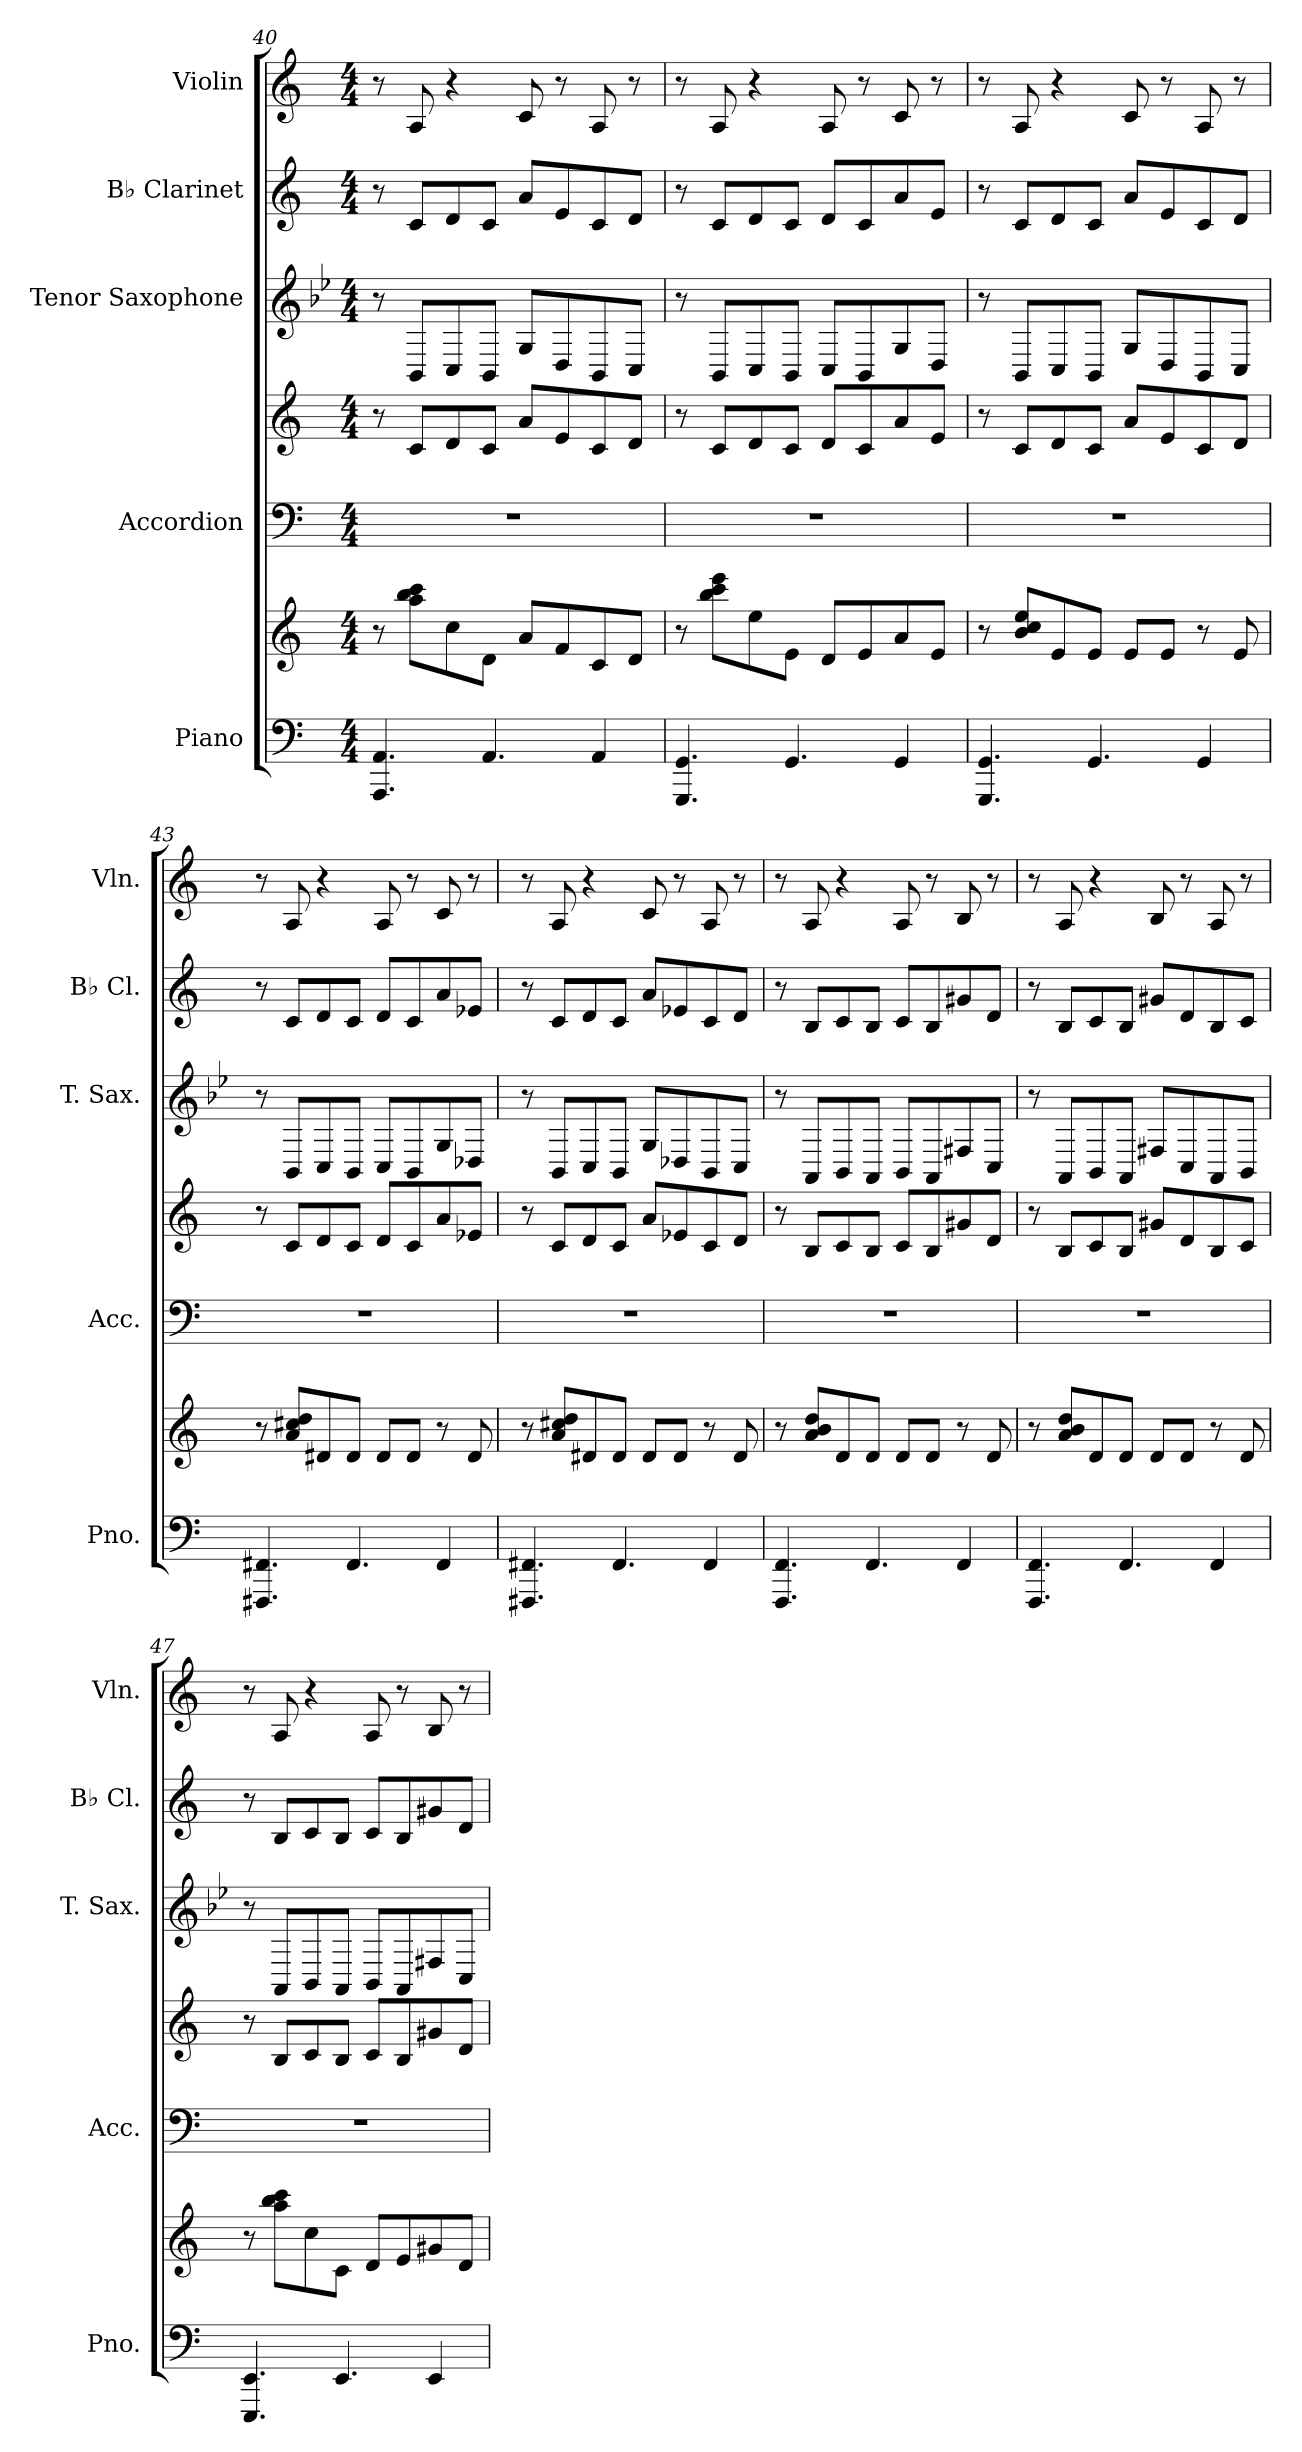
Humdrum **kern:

**kern	**kern	**kern	**kern	**kern	**kern	**kern
*part5	*part5	*part4	*part4	*part3	*part2	*part1
*staff7	*staff6	*staff5	*staff4	*staff3	*staff2	*staff1
*I"Piano	*	*I"Accordion	*	*I"Tenor Saxophone	*I"B♭ Clarinet	*I"Violin
*I'Pno.	*	*I'Acc.	*	*I'T. Sax.	*I'B♭ Cl.	*I'Vln.
!!LO:PB:g=z
*clefF4	*clefG2	*clefF4	*clefG2	*clefG2	*clefG2	*clefG2
*	*	*	*	*ITrd8c14	*ITrd1c2	*
*k[]	*k[]	*k[]	*k[]	*k[b-e-]	*k[b-e-]	*k[]
*C:	*C:	*C:	*C:	*B-:	*B-:	*C:
*M4/4	*M4/4	*M4/4	*M4/4	*M4/4	*M4/4	*M4/4
=40	=40	=40	=40	=40	=40	=40
4.AAA/ 4.AA/	8r	1r	8r	8r	8r	8r
.	8aa\ 8bb\ 8ccc\L	.	8c/L	8BBB-/L	8B-/L	8A/
.	8cc\	.	8d/	8CC/	8c/	4r
4.AA/	8d\J	.	8c/J	8BBB-/J	8B-/J	.
.	8a/L	.	8a/L	8GG/L	8g/L	8c/
.	8f/	.	8e/	8DD/	8d/	8r
4AA/	8c/	.	8c/	8BBB-/	8B-/	8A/
.	8d/J	.	8d/J	8CC/J	8c/J	8r
=41	=41	=41	=41	=41	=41	=41
4.GGG/ 4.GG/	8r	1r	8r	8r	8r	8r
.	8bb\ 8ccc\ 8eee\L	.	8c/L	8BBB-/L	8B-/L	8A/
.	8ee\	.	8d/	8CC/	8c/	4r
4.GG/	8e\J	.	8c/J	8BBB-/J	8B-/J	.
.	8d/L	.	8d/L	8CC/L	8c/L	8A/
.	8e/	.	8c/	8BBB-/	8B-/	8r
4GG/	8a/	.	8a/	8GG/	8g/	8c/
.	8e/J	.	8e/J	8DD/J	8d/J	8r
=42	=42	=42	=42	=42	=42	=42
4.GGG/ 4.GG/	8r	1r	8r	8r	8r	8r
.	8b/ 8cc/ 8ee/L	.	8c/L	8BBB-/L	8B-/L	8A/
.	8e/	.	8d/	8CC/	8c/	4r
4.GG/	8e/J	.	8c/J	8BBB-/J	8B-/J	.
.	8e/L	.	8a/L	8GG/L	8g/L	8c/
.	8e/J	.	8e/	8DD/	8d/	8r
4GG/	8r	.	8c/	8BBB-/	8B-/	8A/
.	8e/	.	8d/J	8CC/J	8c/J	8r
!!LO:PB:g=z
=43	=43	=43	=43	=43	=43	=43
4.FFF#X/ 4.FF#X/	8r	1r	8r	8r	8r	8r
.	8a/ 8cc#X/ 8dd/L	.	8c/L	8BBB-/L	8B-/L	8A/
.	8d#X/	.	8d/	8CC/	8c/	4r
4.FF#/	8d#/J	.	8c/J	8BBB-/J	8B-/J	.
.	8d#/L	.	8d/L	8CC/L	8c/L	8A/
.	8d#/J	.	8c/	8BBB-/	8B-/	8r
4FF#/	8r	.	8a/	8GG/	8g/	8c/
.	8d#/	.	8e-X/J	8DD-X/J	8d-X/J	8r
=44	=44	=44	=44	=44	=44	=44
4.FFF#X/ 4.FF#X/	8r	1r	8r	8r	8r	8r
.	8a/ 8cc#X/ 8dd/L	.	8c/L	8BBB-/L	8B-/L	8A/
.	8d#X/	.	8d/	8CC/	8c/	4r
4.FF#/	8d#/J	.	8c/J	8BBB-/J	8B-/J	.
.	8d#/L	.	8a/L	8GG/L	8g/L	8c/
.	8d#/J	.	8e-X/	8DD-X/	8d-X/	8r
4FF#/	8r	.	8c/	8BBB-/	8B-/	8A/
.	8d#/	.	8d/J	8CC/J	8c/J	8r
!!LO:PB:g=z
=45	=45	=45	=45	=45	=45	=45
4.FFF/ 4.FF/	8r	1r	8r	8r	8r	8r
.	8a/ 8b/ 8dd/L	.	8B/L	8AAA/L	8A/L	8A/
.	8d/	.	8c/	8BBB-/	8B-/	4r
4.FF/	8d/J	.	8B/J	8AAA/J	8A/J	.
.	8d/L	.	8c/L	8BBB-/L	8B-/L	8A/
.	8d/J	.	8B/	8AAA/	8A/	8r
4FF/	8r	.	8g#X/	8FF#X/	8f#X/	8B/
.	8d/	.	8d/J	8CC/J	8c/J	8r
=46	=46	=46	=46	=46	=46	=46
4.FFF/ 4.FF/	8r	1r	8r	8r	8r	8r
.	8a/ 8b/ 8dd/L	.	8B/L	8AAA/L	8A/L	8A/
.	8d/	.	8c/	8BBB-/	8B-/	4r
4.FF/	8d/J	.	8B/J	8AAA/J	8A/J	.
.	8d/L	.	8g#X/L	8FF#X/L	8f#X/L	8B/
.	8d/J	.	8d/	8CC/	8c/	8r
4FF/	8r	.	8B/	8AAA/	8A/	8A/
.	8d/	.	8c/J	8BBB-/J	8B-/J	8r
=47	=47	=47	=47	=47	=47	=47
4.EEE/ 4.EE/	8r	1r	8r	8r	8r	8r
.	8aa\ 8bb\ 8ccc\L	.	8B/L	8AAA/L	8A/L	8A/
.	8cc\	.	8c/	8BBB-/	8B-/	4r
4.EE/	8c\J	.	8B/J	8AAA/J	8A/J	.
.	8d/L	.	8c/L	8BBB-/L	8B-/L	8A/
.	8e/	.	8B/	8AAA/	8A/	8r
4EE/	8g#X/	.	8g#X/	8FF#X/	8f#X/	8B/
.	8d/J	.	8d/J	8CC/J	8c/J	8r
=	=	=	=	=	=	=
*-	*-	*-	*-	*-	*-	*-
